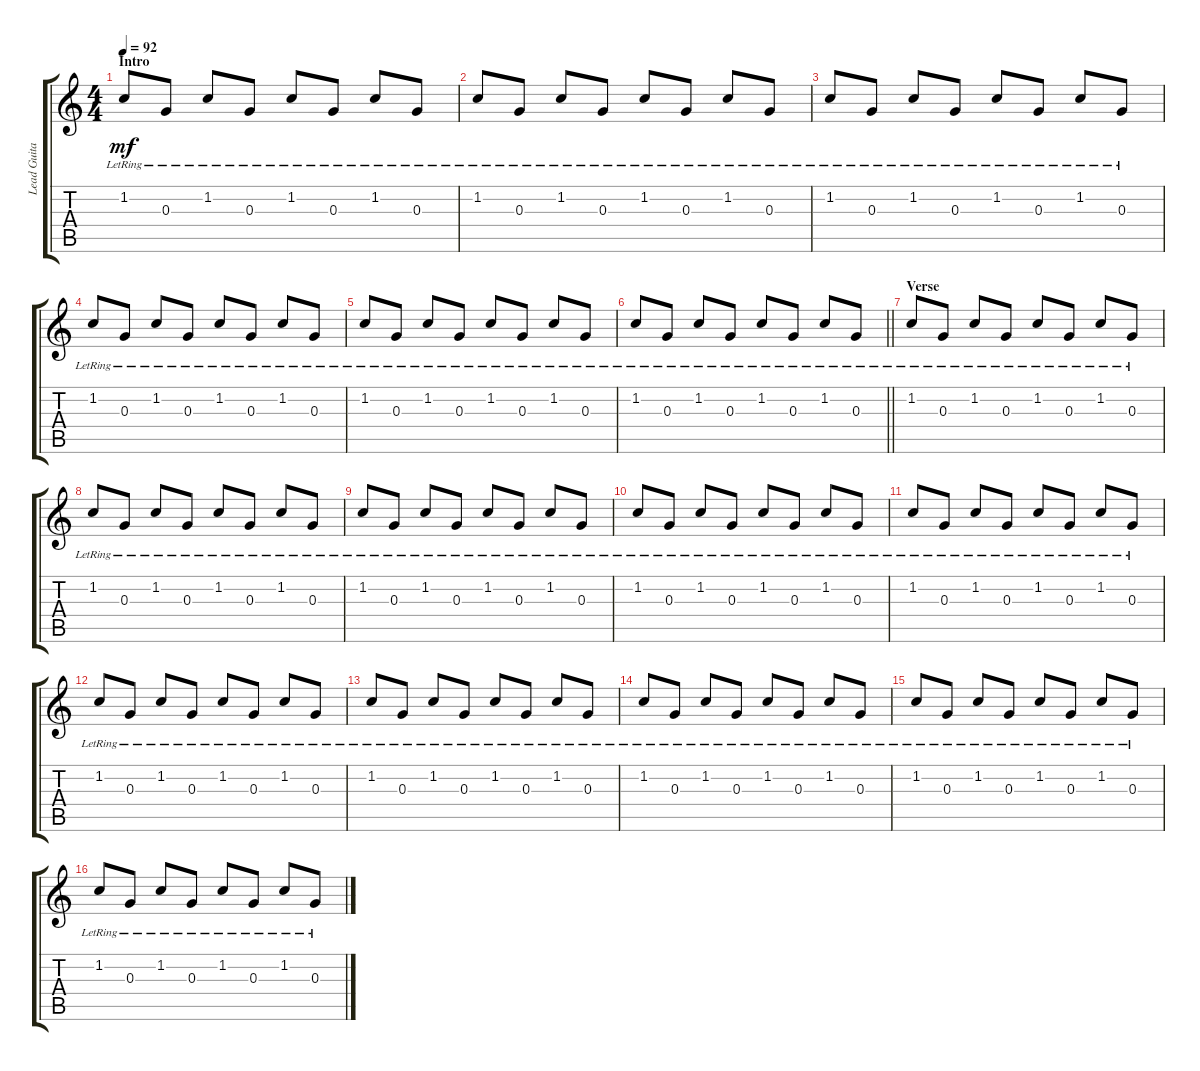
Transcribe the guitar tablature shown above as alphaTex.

\track ("Lead Guitar" "Lead Guita") {instrument acousticguitarsteel}
\staff {score tabs}
\tuning (E4 B3 G3 D3 A2 E2) {hide}
\ts (4 4)
\section ("" "Intro")
\tempo 92
\clef g2
\ks c
1.2{lr}.8{dy mf instrument acousticguitarsteel} 0.3{lr}.8 1.2{lr}.8 0.3{lr}.8 1.2{lr}.8 0.3{lr}.8 1.2{lr}.8 0.3{lr}.8 |
1.2{lr}.8 0.3{lr}.8 1.2{lr}.8 0.3{lr}.8 1.2{lr}.8 0.3{lr}.8 1.2{lr}.8 0.3{lr}.8 |
1.2{lr}.8 0.3{lr}.8 1.2{lr}.8 0.3{lr}.8 1.2{lr}.8 0.3{lr}.8 1.2{lr}.8 0.3{lr}.8 |
1.2{lr}.8 0.3{lr}.8 1.2{lr}.8 0.3{lr}.8 1.2{lr}.8 0.3{lr}.8 1.2{lr}.8 0.3{lr}.8 |
1.2{lr}.8 0.3{lr}.8 1.2{lr}.8 0.3{lr}.8 1.2{lr}.8 0.3{lr}.8 1.2{lr}.8 0.3{lr}.8 |
\barLineRight lightlight
1.2{lr}.8 0.3{lr}.8 1.2{lr}.8 0.3{lr}.8 1.2{lr}.8 0.3{lr}.8 1.2{lr}.8 0.3{lr}.8 |
\section ("" "Verse")
1.2{lr}.8 0.3{lr}.8 1.2{lr}.8 0.3{lr}.8 1.2{lr}.8 0.3{lr}.8 1.2{lr}.8 0.3{lr}.8 |
1.2{lr}.8 0.3{lr}.8 1.2{lr}.8 0.3{lr}.8 1.2{lr}.8 0.3{lr}.8 1.2{lr}.8 0.3{lr}.8 |
1.2{lr}.8 0.3{lr}.8 1.2{lr}.8 0.3{lr}.8 1.2{lr}.8 0.3{lr}.8 1.2{lr}.8 0.3{lr}.8 |
1.2{lr}.8 0.3{lr}.8 1.2{lr}.8 0.3{lr}.8 1.2{lr}.8 0.3{lr}.8 1.2{lr}.8 0.3{lr}.8 |
1.2{lr}.8 0.3{lr}.8 1.2{lr}.8 0.3{lr}.8 1.2{lr}.8 0.3{lr}.8 1.2{lr}.8 0.3{lr}.8 |
1.2{lr}.8 0.3{lr}.8 1.2{lr}.8 0.3{lr}.8 1.2{lr}.8 0.3{lr}.8 1.2{lr}.8 0.3{lr}.8 |
1.2{lr}.8 0.3{lr}.8 1.2{lr}.8 0.3{lr}.8 1.2{lr}.8 0.3{lr}.8 1.2{lr}.8 0.3{lr}.8 |
1.2{lr}.8 0.3{lr}.8 1.2{lr}.8 0.3{lr}.8 1.2{lr}.8 0.3{lr}.8 1.2{lr}.8 0.3{lr}.8 |
1.2{lr}.8 0.3{lr}.8 1.2{lr}.8 0.3{lr}.8 1.2{lr}.8 0.3{lr}.8 1.2{lr}.8 0.3{lr}.8 |
1.2{lr}.8 0.3{lr}.8 1.2{lr}.8 0.3{lr}.8 1.2{lr}.8 0.3{lr}.8 1.2{lr}.8 0.3{lr}.8
